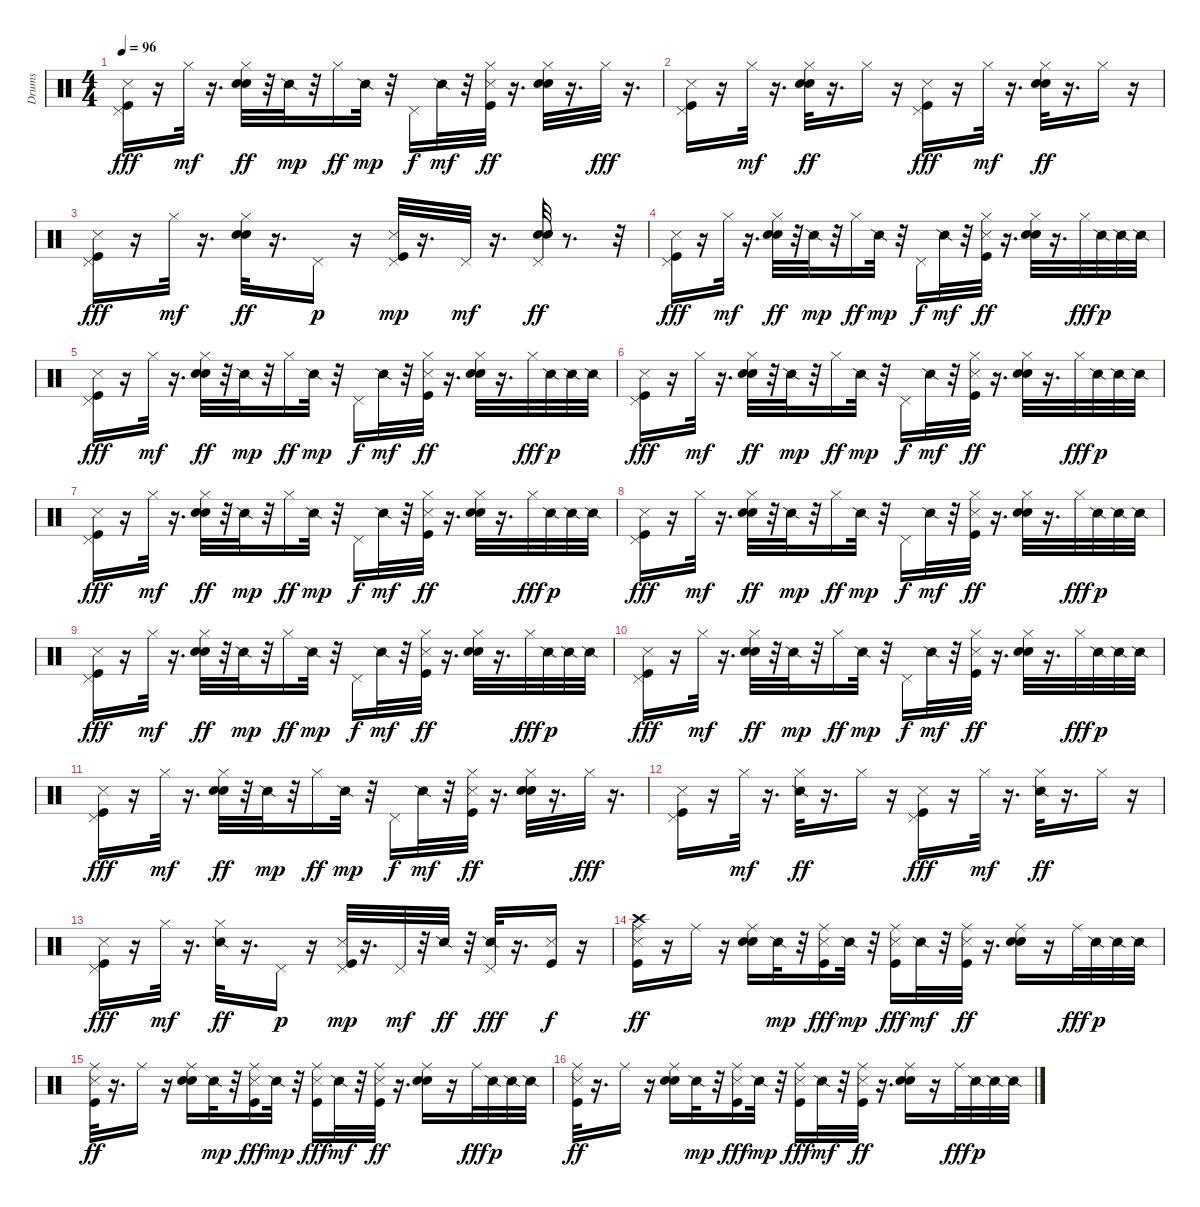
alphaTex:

\track ("Drums" "Drums") {instrument percussion}
\staff {score}
\articulation defaults
\ts (4 4)
\tempo 96
\clef neutral
\ks c
("Metronome (hit)" "Kick (hit)" "Pedal Hi-Hat (hit)").16{dy fff} r.16 "Hi-Hat (closed)".32{dy mf} r.16{d} ("Electric Snare (hit)" "Metronome (bell)" "Hi-Hat (closed)").32{dy ff} r.32 "Snare (side stick) 2".32{dy mp} r.32 "Hi-Hat (closed)".16{dy ff} "Snare (side stick) 2".32{dy mp} r.32 "Pedal Hi-Hat (hit)".16{dy f} "Snare (side stick) 2".32{dy mf} r.32 ("Metronome (hit)" "Kick (hit)" "Hi-Hat (closed)").32{dy ff} r.16{d} ("Electric Snare (hit)" "Metronome (bell)" "Hi-Hat (closed)").32 r.16{d} "Hi-Hat (closed)".32{dy fff} r.16{d} |
("Metronome (hit)" "Kick (hit)" "Pedal Hi-Hat (hit)").16 r.16 "Hi-Hat (closed)".32{dy mf} r.16{d} ("Electric Snare (hit)" "Metronome (bell)" "Hi-Hat (closed)").32{dy ff} r.16{d} "Hi-Hat (closed)".16 r.16 ("Metronome (hit)" "Kick (hit)" "Pedal Hi-Hat (hit)").16{dy fff} r.16 "Hi-Hat (closed)".32{dy mf} r.16{d} ("Electric Snare (hit)" "Metronome (bell)" "Hi-Hat (closed)").32{dy ff} r.16{d} "Hi-Hat (closed)".16 r.16 |
("Metronome (hit)" "Kick (hit)" "Pedal Hi-Hat (hit)").16{dy fff} r.16 "Hi-Hat (closed)".32{dy mf} r.16{d} ("Electric Snare (hit)" "Metronome (bell)" "Hi-Hat (closed)").32{dy ff} r.16{d} "Pedal Hi-Hat (hit)".16{dy p} r.16 ("Metronome (hit)" "Kick (hit)" "Pedal Hi-Hat (hit)").32{dy mp} r.16{d} "Pedal Hi-Hat (hit)".32{dy mf} r.16{d} ("Electric Snare (hit)" "Metronome (bell)" "Pedal Hi-Hat (hit)").32{dy ff} r.8{d} r.32 |
("Metronome (hit)" "Kick (hit)" "Pedal Hi-Hat (hit)").16{dy fff} r.16 "Hi-Hat (closed)".32{dy mf} r.16{d} ("Electric Snare (hit)" "Metronome (bell)" "Hi-Hat (closed)").32{dy ff} r.32 "Snare (side stick) 2".32{dy mp} r.32 "Hi-Hat (closed)".16{dy ff} "Snare (side stick) 2".32{dy mp} r.32 "Pedal Hi-Hat (hit)".16{dy f} "Snare (side stick) 2".32{dy mf} r.32 ("Metronome (hit)" "Kick (hit)" "Hi-Hat (closed)").32{dy ff} r.16{d} ("Electric Snare (hit)" "Metronome (bell)" "Hi-Hat (closed)").32 r.16{d} "Hi-Hat (closed)".32{dy fff} "Snare (side stick) 2".32{dy p} "Snare (side stick) 2".32 "Snare (side stick) 2".32 |
("Metronome (hit)" "Kick (hit)" "Pedal Hi-Hat (hit)").16{dy fff} r.16 "Hi-Hat (closed)".32{dy mf} r.16{d} ("Electric Snare (hit)" "Metronome (bell)" "Hi-Hat (closed)").32{dy ff} r.32 "Snare (side stick) 2".32{dy mp} r.32 "Hi-Hat (closed)".16{dy ff} "Snare (side stick) 2".32{dy mp} r.32 "Pedal Hi-Hat (hit)".16{dy f} "Snare (side stick) 2".32{dy mf} r.32 ("Metronome (hit)" "Kick (hit)" "Hi-Hat (closed)").32{dy ff} r.16{d} ("Electric Snare (hit)" "Metronome (bell)" "Hi-Hat (closed)").32 r.16{d} "Hi-Hat (closed)".32{dy fff} "Snare (side stick) 2".32{dy p} "Snare (side stick) 2".32 "Snare (side stick) 2".32 |
("Metronome (hit)" "Kick (hit)" "Pedal Hi-Hat (hit)").16{dy fff} r.16 "Hi-Hat (closed)".32{dy mf} r.16{d} ("Electric Snare (hit)" "Metronome (bell)" "Hi-Hat (closed)").32{dy ff} r.32 "Snare (side stick) 2".32{dy mp} r.32 "Hi-Hat (closed)".16{dy ff} "Snare (side stick) 2".32{dy mp} r.32 "Pedal Hi-Hat (hit)".16{dy f} "Snare (side stick) 2".32{dy mf} r.32 ("Metronome (hit)" "Kick (hit)" "Hi-Hat (closed)").32{dy ff} r.16{d} ("Electric Snare (hit)" "Metronome (bell)" "Hi-Hat (closed)").32 r.16{d} "Hi-Hat (closed)".32{dy fff} "Snare (side stick) 2".32{dy p} "Snare (side stick) 2".32 "Snare (side stick) 2".32 |
("Metronome (hit)" "Kick (hit)" "Pedal Hi-Hat (hit)").16{dy fff} r.16 "Hi-Hat (closed)".32{dy mf} r.16{d} ("Electric Snare (hit)" "Metronome (bell)" "Hi-Hat (closed)").32{dy ff} r.32 "Snare (side stick) 2".32{dy mp} r.32 "Hi-Hat (closed)".16{dy ff} "Snare (side stick) 2".32{dy mp} r.32 "Pedal Hi-Hat (hit)".16{dy f} "Snare (side stick) 2".32{dy mf} r.32 ("Metronome (hit)" "Kick (hit)" "Hi-Hat (closed)").32{dy ff} r.16{d} ("Electric Snare (hit)" "Metronome (bell)" "Hi-Hat (closed)").32 r.16{d} "Hi-Hat (closed)".32{dy fff} "Snare (side stick) 2".32{dy p} "Snare (side stick) 2".32 "Snare (side stick) 2".32 |
("Metronome (hit)" "Kick (hit)" "Pedal Hi-Hat (hit)").16{dy fff} r.16 "Hi-Hat (closed)".32{dy mf} r.16{d} ("Electric Snare (hit)" "Metronome (bell)" "Hi-Hat (closed)").32{dy ff} r.32 "Snare (side stick) 2".32{dy mp} r.32 "Hi-Hat (closed)".16{dy ff} "Snare (side stick) 2".32{dy mp} r.32 "Pedal Hi-Hat (hit)".16{dy f} "Snare (side stick) 2".32{dy mf} r.32 ("Metronome (hit)" "Kick (hit)" "Hi-Hat (closed)").32{dy ff} r.16{d} ("Electric Snare (hit)" "Metronome (bell)" "Hi-Hat (closed)").32 r.16{d} "Hi-Hat (closed)".32{dy fff} "Snare (side stick) 2".32{dy p} "Snare (side stick) 2".32 "Snare (side stick) 2".32 |
("Metronome (hit)" "Kick (hit)" "Pedal Hi-Hat (hit)").16{dy fff} r.16 "Hi-Hat (closed)".32{dy mf} r.16{d} ("Electric Snare (hit)" "Metronome (bell)" "Hi-Hat (closed)").32{dy ff} r.32 "Snare (side stick) 2".32{dy mp} r.32 "Hi-Hat (closed)".16{dy ff} "Snare (side stick) 2".32{dy mp} r.32 "Pedal Hi-Hat (hit)".16{dy f} "Snare (side stick) 2".32{dy mf} r.32 ("Metronome (hit)" "Kick (hit)" "Hi-Hat (closed)").32{dy ff} r.16{d} ("Electric Snare (hit)" "Metronome (bell)" "Hi-Hat (closed)").32 r.16{d} "Hi-Hat (closed)".32{dy fff} "Snare (side stick) 2".32{dy p} "Snare (side stick) 2".32 "Snare (side stick) 2".32 |
("Metronome (hit)" "Kick (hit)" "Pedal Hi-Hat (hit)").16{dy fff} r.16 "Hi-Hat (closed)".32{dy mf} r.16{d} ("Electric Snare (hit)" "Metronome (bell)" "Hi-Hat (closed)").32{dy ff} r.32 "Snare (side stick) 2".32{dy mp} r.32 "Hi-Hat (closed)".16{dy ff} "Snare (side stick) 2".32{dy mp} r.32 "Pedal Hi-Hat (hit)".16{dy f} "Snare (side stick) 2".32{dy mf} r.32 ("Metronome (hit)" "Kick (hit)" "Hi-Hat (closed)").32{dy ff} r.16{d} ("Electric Snare (hit)" "Metronome (bell)" "Hi-Hat (closed)").32 r.16{d} "Hi-Hat (closed)".32{dy fff} "Snare (side stick) 2".32{dy p} "Snare (side stick) 2".32 "Snare (side stick) 2".32 |
("Metronome (hit)" "Kick (hit)" "Pedal Hi-Hat (hit)").16{dy fff} r.16 "Hi-Hat (closed)".32{dy mf} r.16{d} ("Electric Snare (hit)" "Metronome (bell)" "Hi-Hat (closed)").32{dy ff} r.32 "Snare (side stick) 2".32{dy mp} r.32 "Hi-Hat (closed)".16{dy ff} "Snare (side stick) 2".32{dy mp} r.32 "Pedal Hi-Hat (hit)".16{dy f} "Snare (side stick) 2".32{dy mf} r.32 ("Metronome (hit)" "Kick (hit)" "Hi-Hat (closed)").32{dy ff} r.16{d} ("Electric Snare (hit)" "Metronome (bell)" "Hi-Hat (closed)").32 r.16{d} "Hi-Hat (closed)".32{dy fff} r.16{d} |
("Metronome (hit)" "Kick (hit)" "Pedal Hi-Hat (hit)").16 r.16 "Hi-Hat (closed)".32{dy mf} r.16{d} ("Snare (side stick) 2" "Hi-Hat (closed)").32{dy ff} r.16{d} "Hi-Hat (closed)".16 r.16 ("Metronome (hit)" "Kick (hit)" "Pedal Hi-Hat (hit)").16{dy fff} r.16 "Hi-Hat (closed)".32{dy mf} r.16{d} ("Snare (side stick) 2" "Hi-Hat (closed)").32{dy ff} r.16{d} "Hi-Hat (closed)".16 r.16 |
("Metronome (hit)" "Kick (hit)" "Pedal Hi-Hat (hit)").16{dy fff} r.16 "Hi-Hat (closed)".32{dy mf} r.16{d} ("Snare (side stick) 2" "Hi-Hat (closed)").32{dy ff} r.16{d} "Pedal Hi-Hat (hit)".16{dy p} r.16 ("Metronome (hit)" "Kick (hit)" "Pedal Hi-Hat (hit)").32{dy mp} r.16{d} "Pedal Hi-Hat (hit)".32{dy mf} r.32 "Snare (side stick) 2".32{dy ff} r.32 ("Snare (side stick) 2" "Pedal Hi-Hat (hit)").32{dy fff} r.16{d} ("Metronome (hit)" "Kick (hit)").16{dy f} r.16 |
("Crash high (hit)" "Ride (middle)" "Metronome (hit)" "Kick (hit)").16{dy ff} r.16 "Ride (middle)".16 r.16 ("Ride (middle)" "Electric Snare (hit)" "Metronome (bell)").16 "Snare (side stick) 2".32{dy mp} r.32 ("Ride (middle)" "Metronome (hit)" "Kick (hit)").16{dy fff} "Snare (side stick) 2".32{dy mp} r.32 ("Ride (middle)" "Metronome (hit)" "Kick (hit)").16{dy fff} "Snare (side stick) 2".32{dy mf} r.32 ("Ride (middle)" "Metronome (hit)" "Kick (hit)").32{dy ff} r.16{d} ("Ride (middle)" "Electric Snare (hit)" "Metronome (bell)").16 r.16 "Ride (middle)".32{dy fff} "Snare (side stick) 2".32{dy p} "Snare (side stick) 2".32 "Snare (side stick) 2".32 |
("Ride (middle)" "Metronome (hit)" "Kick (hit)").32{dy ff} r.16{d} "Ride (middle)".16 r.16 ("Ride (middle)" "Electric Snare (hit)" "Metronome (bell)").16 "Snare (side stick) 2".32{dy mp} r.32 ("Ride (middle)" "Metronome (hit)" "Kick (hit)").16{dy fff} "Snare (side stick) 2".32{dy mp} r.32 ("Ride (middle)" "Metronome (hit)" "Kick (hit)").16{dy fff} "Snare (side stick) 2".32{dy mf} r.32 ("Ride (middle)" "Metronome (hit)" "Kick (hit)").32{dy ff} r.16{d} ("Ride (middle)" "Electric Snare (hit)" "Metronome (bell)").16 r.16 "Ride (middle)".32{dy fff} "Snare (side stick) 2".32{dy p} "Snare (side stick) 2".32 "Snare (side stick) 2".32 |
("Ride (middle)" "Metronome (hit)" "Kick (hit)").32{dy ff} r.16{d} "Ride (middle)".16 r.16 ("Ride (middle)" "Electric Snare (hit)" "Metronome (bell)").16 "Snare (side stick) 2".32{dy mp} r.32 ("Ride (middle)" "Metronome (hit)" "Kick (hit)").16{dy fff} "Snare (side stick) 2".32{dy mp} r.32 ("Ride (middle)" "Metronome (hit)" "Kick (hit)").16{dy fff} "Snare (side stick) 2".32{dy mf} r.32 ("Ride (middle)" "Metronome (hit)" "Kick (hit)").32{dy ff} r.16{d} ("Ride (middle)" "Electric Snare (hit)" "Metronome (bell)").16 r.16 "Ride (middle)".32{dy fff} "Snare (side stick) 2".32{dy p} "Snare (side stick) 2".32 "Snare (side stick) 2".32
